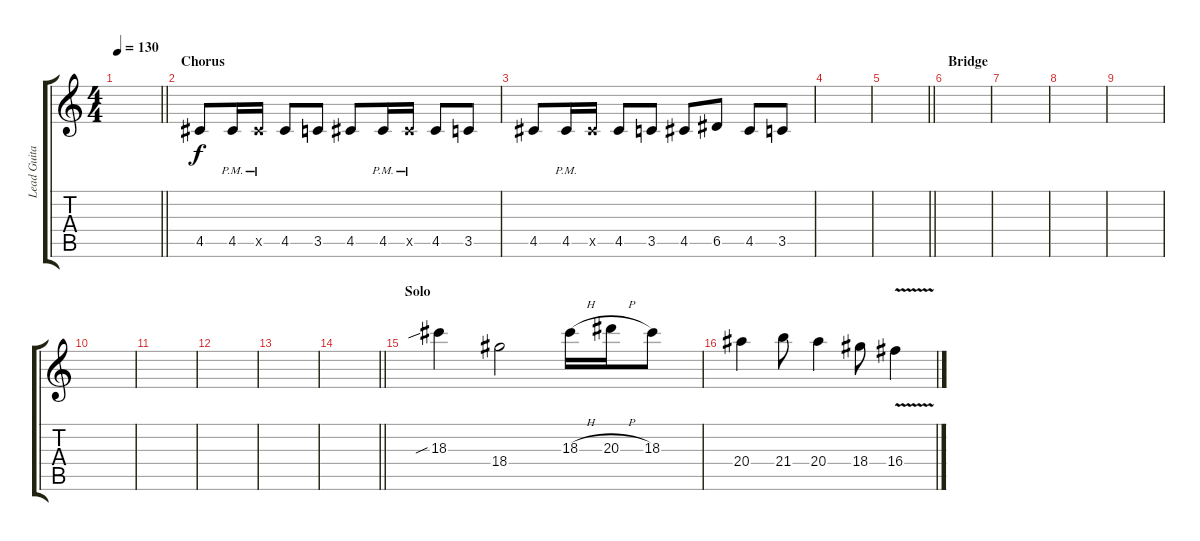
\track ("Lead Guitar" "Lead Guita") {instrument distortionguitar}
\staff {score tabs}
\tuning (E4 B3 G3 D3 A2 E2) {hide}
\ts (4 4)
\tempo 130
\clef g2
\barLineRight lightlight
\ks c
|
\section ("" "Chorus")
4.5.8 4.5{pm}.16 4.5{pm x}.16 4.5.8 3.5.8 4.5.8 4.5{pm}.16 4.5{pm x}.16 4.5.8 3.5.8 |
4.5.8 4.5{pm}.16 4.5{x}.16 4.5.8 3.5.8 4.5.8 6.5.8 4.5.8 3.5.8 |
|
\barLineRight lightlight
|
\section ("" "Bridge")
|
|
|
|
|
|
|
|
\barLineRight lightlight
|
\section ("" "Solo")
18.3{sib}.4 18.4.2 18.3{h}.16 20.3{h}.16 18.3.8 |
20.4.4 21.4.8 20.4.4 18.4.8 16.4{v}.4
